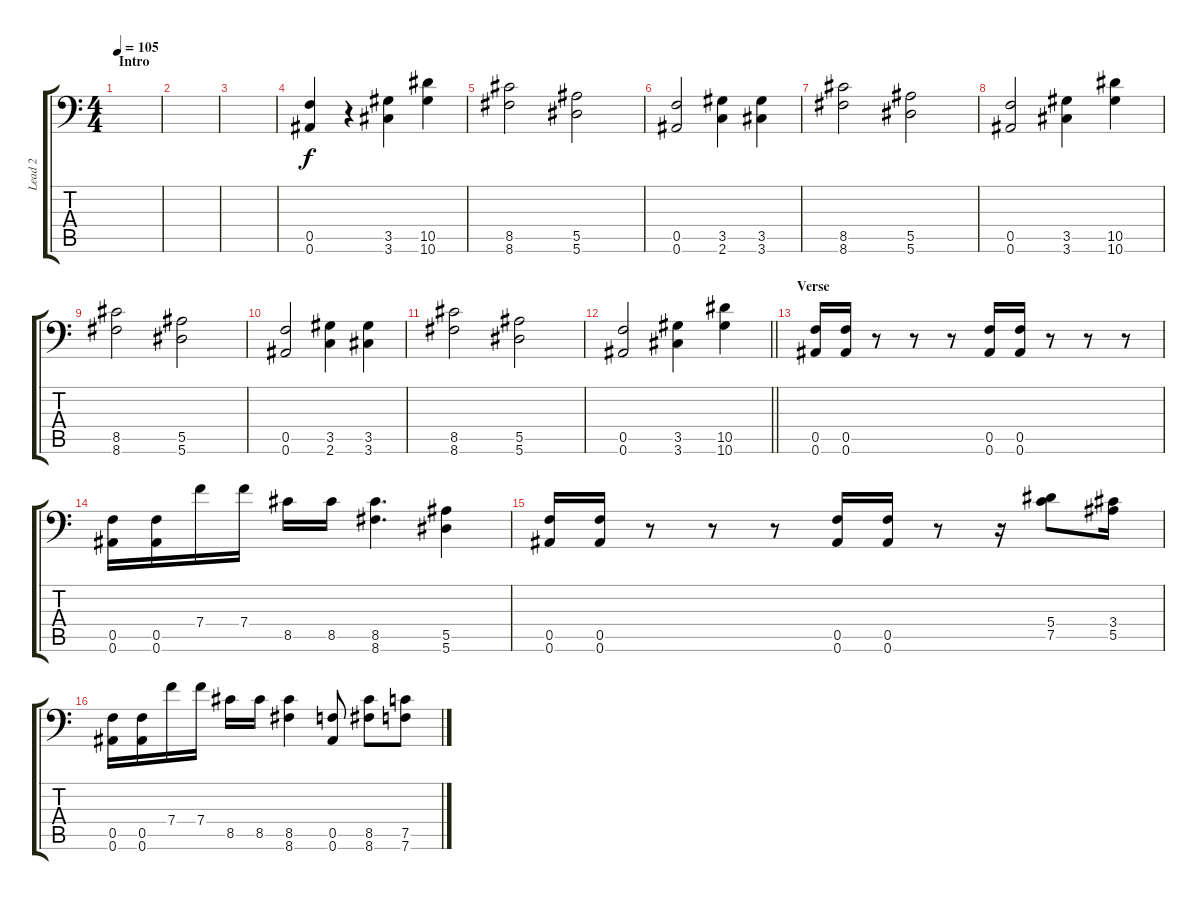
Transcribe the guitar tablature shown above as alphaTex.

\track ("Lead 2" "Lead 2") {instrument distortionguitar}
\staff {score tabs}
\tuning (C4 G3 Eb3 Bb2 F2 Bb1) {hide}
\ts (4 4)
\section ("" "Intro")
\tempo 105
\clef f4
\ks c
|
|
|
(0.5 0.6).4 r.4 (3.5 3.6).4 (10.5 10.6).4 |
(8.5 8.6).2 (5.5 5.6).2 |
(0.5 0.6).2 (3.5 2.6).4 (3.5 3.6).4 |
(8.5 8.6).2 (5.5 5.6).2 |
(0.5 0.6).2 (3.5 3.6).4 (10.5 10.6).4 |
(8.5 8.6).2 (5.5 5.6).2 |
(0.5 0.6).2 (3.5 2.6).4 (3.5 3.6).4 |
(8.5 8.6).2 (5.5 5.6).2 |
\barLineRight lightlight
(0.5 0.6).2 (3.5 3.6).4 (10.5 10.6).4 |
\section ("" "Verse")
(0.5 0.6).16 (0.5 0.6).16 r.8 r.8 r.8 (0.5 0.6).16 (0.5 0.6).16 r.8 r.8 r.8 |
(0.5 0.6).16 (0.5 0.6).16 7.4.16 7.4.16 8.5.16 8.5.16 (8.5 8.6).4{d} (5.5 5.6).4 |
(0.5 0.6).16 (0.5 0.6).16 r.8 r.8 r.8 (0.5 0.6).16 (0.5 0.6).16 r.8 r.16 (5.4 7.5).8 (3.4 5.5).16 |
(0.5 0.6).16 (0.5 0.6).16 7.4.16 7.4.16 8.5.16 8.5.16 (8.5 8.6).4 (0.5 0.6).8 (8.5 8.6).8 (7.5 7.6).8
